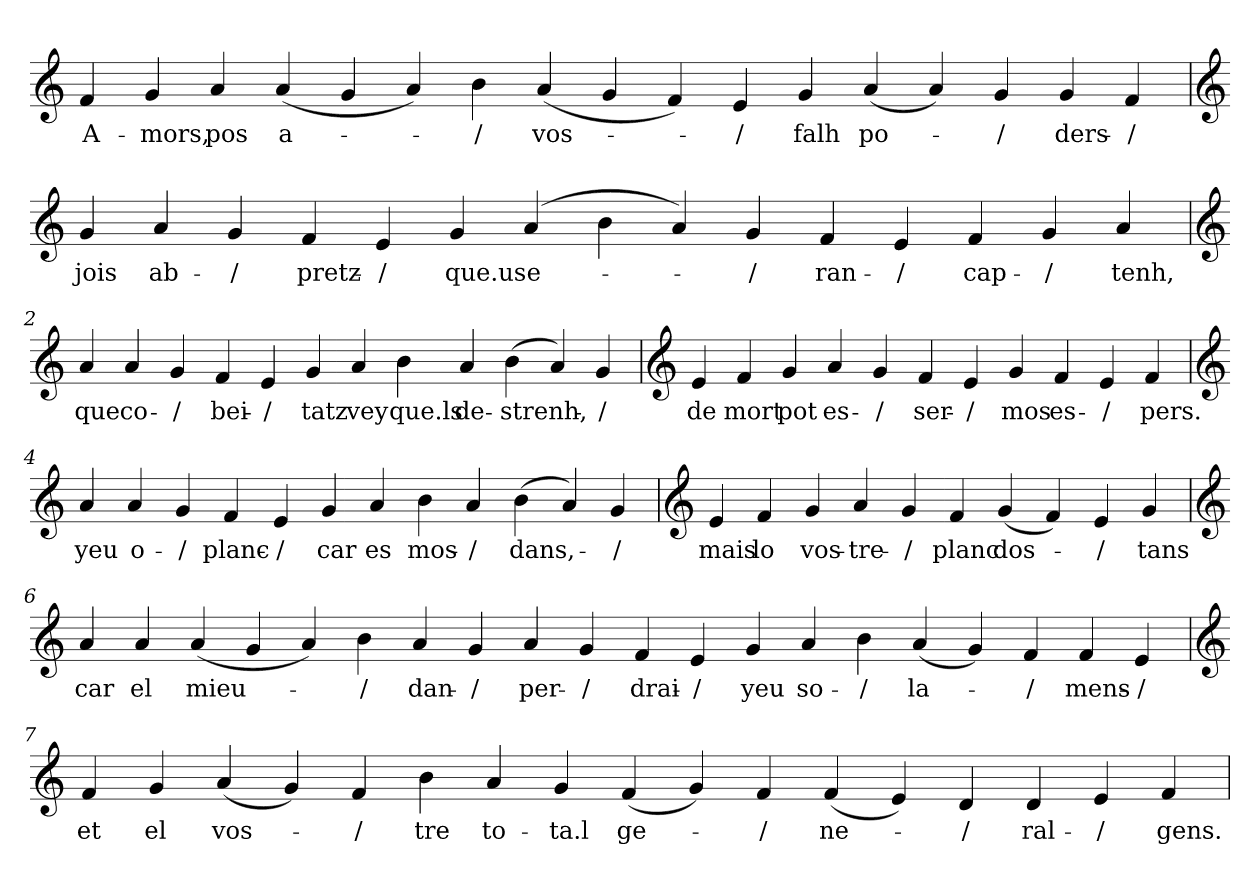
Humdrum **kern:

**kern	**text
*part1	*part1
*staff1	*staff1
*clefG2	*
=	=
4f	A-
4g	-mors,
4a	pos
(4a	a-
4g	.
4a)	.
4b	-/
(4a	vos-
4g	.
4f)	.
4e	-/
4g	falh
(4a	po-
4a)	.
4g	-/
4g	ders-
4f	-/
=1	=1
*clefG2	*
4g	jois
4a	ab-
4g	-/
4f	pretz-
4e	-/
4g	que.us
(4a	e-
4b	.
4a)	.
4g	-/
4f	ran-
4e	-/
4f	cap-
4g	-/
4a	tenh,
=2	=2
*clefG2	*
4a	que
4a	co-
4g	-/
4f	bei-
4e	-/
4g	tatz
4a	vey
4b	que.ls
4a	de-
(4b	-strenh,-
4a)	.
4g	-/
=3	=3
*clefG2	*
4e	de
4f	mort
4g	pot
4a	es-
4g	-/
4f	ser-
4e	-/
4g	mos
4f	es-
4e	-/
4f	pers.
=4	=4
*clefG2	*
4a	yeu
4a	o-
4g	-/
4f	planc-
4e	-/
4g	car
4a	es
4b	mos-
4a	-/
(4b	dans,-
4a)	.
4g	-/
=5	=5
*clefG2	*
4e	mais
4f	lo
4g	vos-
4a	-tre-
4g	-/
4f	planc
(4g	dos-
4f)	.
4e	-/
4g	tans
=6	=6
*clefG2	*
4a	car
4a	el
(4a	mieu-
4g	.
4a)	.
4b	-/
4a	dan-
4g	-/
4a	per-
4g	-/
4f	drai-
4e	-/
4g	yeu
4a	so-
4b	-/
(4a	la-
4g)	.
4f	-/
4f	mens-
4e	-/
=7	=7
*clefG2	*
4f	et
4g	el
(4a	vos-
4g)	.
4f	-/
4b	tre
4a	to-
4g	-ta.l
(4f	ge-
4g)	.
4f	-/
(4f	ne-
4e)	.
4d	-/
4d	ral-
4e	-/
4f	gens.
=	=
*-	*-
